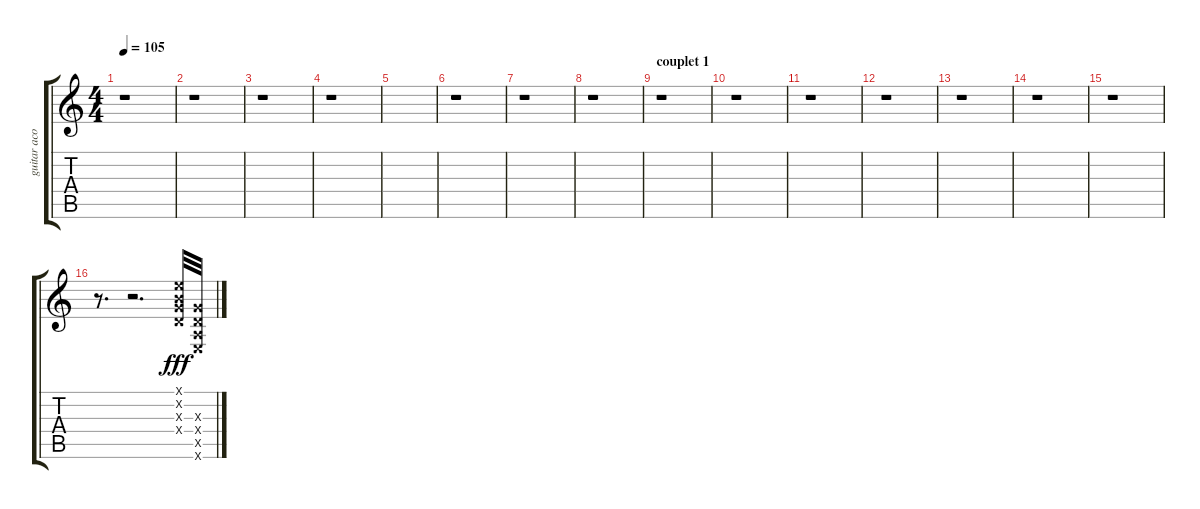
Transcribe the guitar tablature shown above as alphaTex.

\track ("guitar acoustic" "guitar aco") {instrument acousticguitarnylon}
\staff {score tabs}
\tuning (E4 B3 G3 D3 A2 E2) {hide}
\ts (4 4)
\tempo 105
\clef g2
\ks c
r.1{dy fff instrument acousticguitarnylon} |
r.1 |
r.1 |
r.1 |
|
r.1 |
r.1 |
r.1 |
\section ("" "couplet 1")
r.1 |
r.1 |
r.1 |
r.1 |
r.1 |
r.1 |
r.1 |
r.8{d} r.2{d} (0.1{x} 0.2{x} 0.3{x} 0.4{x}).32 (0.3{x} 0.4{x} 0.5{x} 0.6{x}).32
